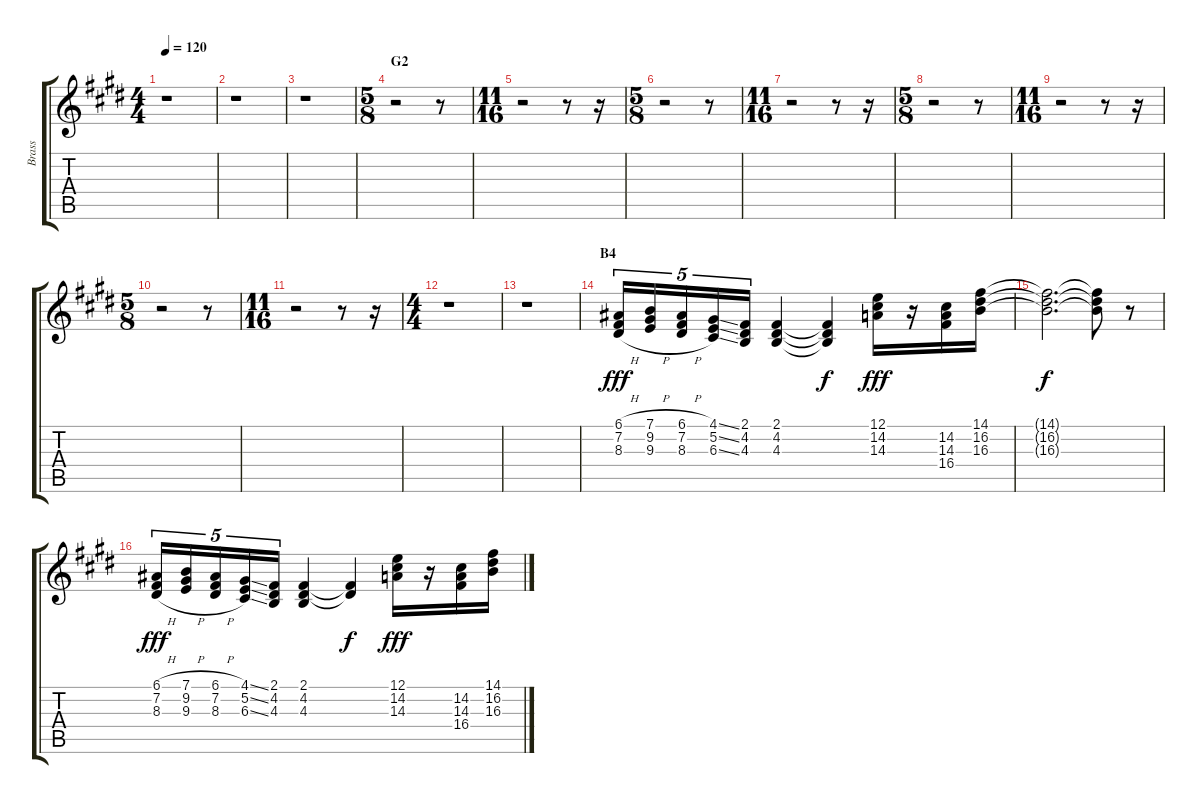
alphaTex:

\track ("Brass" "Brass") {instrument brasssection}
\staff {score tabs}
\tuning (E4 B3 G3 D3 A2 E2) {hide}
\ts (4 4)
\tempo 120
\clef g2
\ks e
r.1{dy f} |
r.1 |
r.1 |
\ts (5 8)
\section ("" "G2")
r.2 r.8 |
\ts (11 16)
r.2 r.8 r.16 |
\ts (5 8)
r.2 r.8 |
\ts (11 16)
r.2 r.8 r.16 |
\ts (5 8)
r.2 r.8 |
\ts (11 16)
r.2 r.8 r.16 |
\ts (5 8)
r.2 r.8 |
\ts (11 16)
r.2 r.8 r.16 |
\ts (4 4)
r.1 |
r.1 |
\section ("" "B4")
(6.1{h} 7.2{h} 8.3{h}).16{tu (5 4) dy fff volume 10} (7.1{h} 9.2{h} 9.3{h}).16{tu (5 4)} (6.1{h} 7.2{h} 8.3{h}).16{tu (5 4)} (4.1{ss} 5.2{ss} 6.3{ss}).16{tu (5 4)} (2.1 4.2 4.3).16{tu (5 4)} (2.1 4.2 4.3).4 (2.1{t} 4.2{t} 4.3{t}).4{dy f} (12.1 14.2 14.3).16{dy fff} r.16 (14.2 14.3 16.4).16 (14.1 16.2 16.3).16 |
(14.1{t} 16.2{t} 16.3{t}).2{d dy f} (14.1{t} 16.2{t} 16.3{t}).8 r.8 |
(6.1{h} 7.2{h} 8.3{h}).16{tu (5 4) dy fff} (7.1{h} 9.2{h} 9.3{h}).16{tu (5 4)} (6.1{h} 7.2{h} 8.3{h}).16{tu (5 4)} (4.1{ss} 5.2{ss} 6.3{ss}).16{tu (5 4)} (2.1 4.2 4.3).16{tu (5 4)} (2.1 4.2 4.3).4 (2.1{t} 4.2{t}).4{dy f} (12.1 14.2 14.3).16{dy fff} r.16 (14.2 14.3 16.4).16 (14.1{h} 16.2{h} 16.3{h}).16
